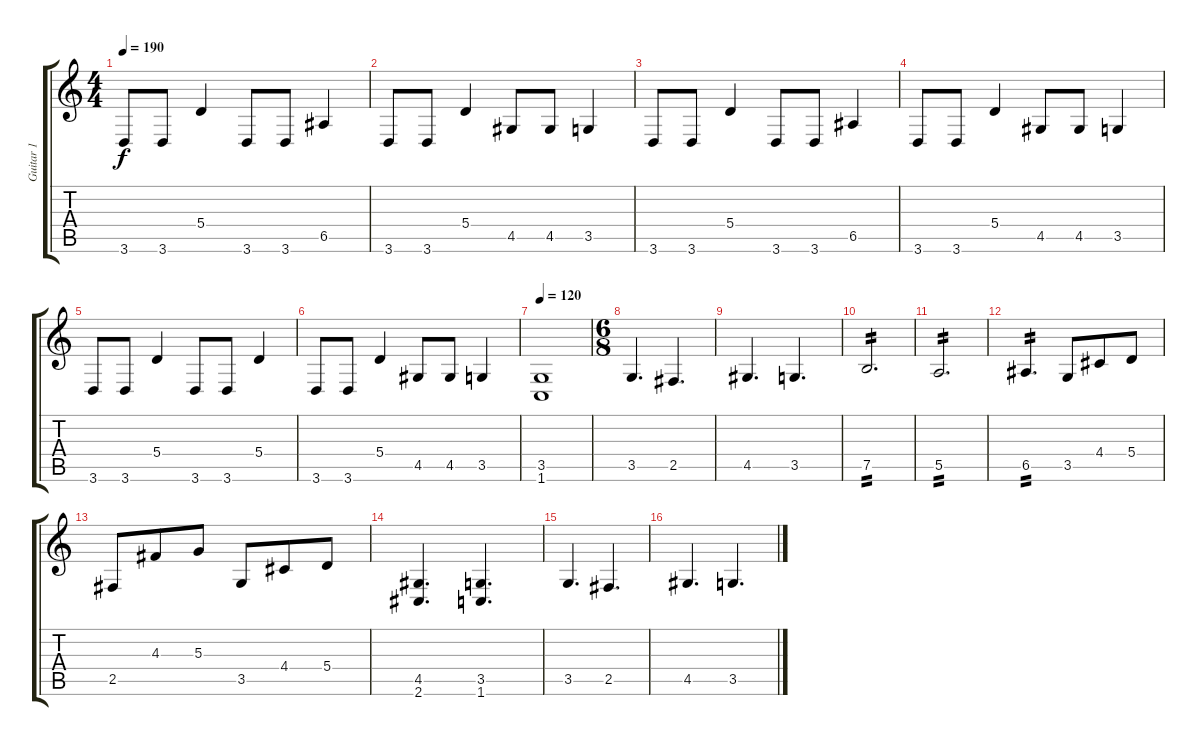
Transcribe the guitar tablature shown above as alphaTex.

\track ("Guitar 1" "Guitar 1") {instrument distortionguitar}
\staff {score tabs}
\tuning (B3 Gb3 D3 A2 E2 B1) {hide}
\ts (4 4)
\tempo 190
\clef g2
\ks aminor
3.6.8{dy f} 3.6.8 5.4.4 3.6.8 3.6.8 6.5.4 |
3.6.8 3.6.8 5.4.4 4.5.8 4.5.8 3.5.4 |
3.6.8 3.6.8 5.4.4 3.6.8 3.6.8 6.5.4 |
3.6.8 3.6.8 5.4.4 4.5.8 4.5.8 3.5.4 |
3.6.8 3.6.8 5.4.4 3.6.8 3.6.8 5.4.4 |
3.6.8 3.6.8 5.4.4 4.5.8 4.5.8 3.5.4 |
\tempo 120
(3.5 1.6).1 |
\ts (6 8)
3.5.4{d} 2.5.4{d} |
4.5.4{d} 3.5.4{d} |
7.5.2{d tp 2} |
5.5.2{d tp 2} |
6.5.4{d tp 2} 3.5.8 4.4.8 5.4.8 |
2.5.8 4.3.8 5.3.8 3.5.8 4.4.8 5.4.8 |
(4.5 2.6).4{d} (3.5 1.6).4{d} |
3.5.4{d} 2.5.4{d} |
4.5.4{d} 3.5.4{d}
